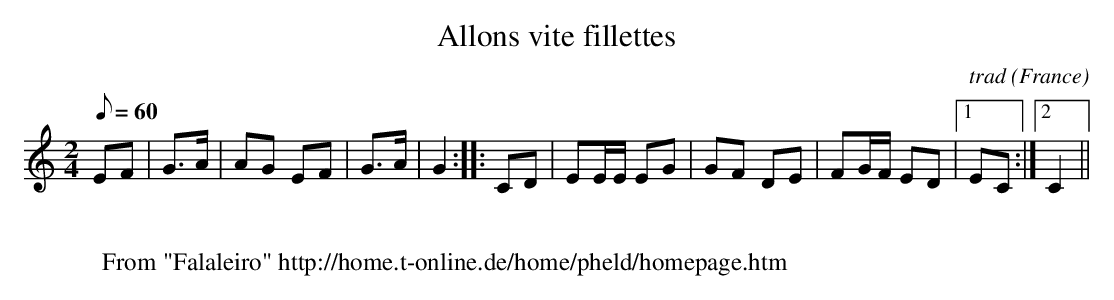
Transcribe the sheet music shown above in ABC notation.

X:1
T:Allons vite fillettes
M:2/4
L:1/8
Q:60
C:trad
O:France
K:C
EF|G>A|AG EF|G>A|G2:||:CD|EE/2E/2 EG|GF DE|FG/2F/2 ED|1EC:|2C2||
W:
W: From "Falaleiro" http://home.t-online.de/home/pheld/homepage.htm
